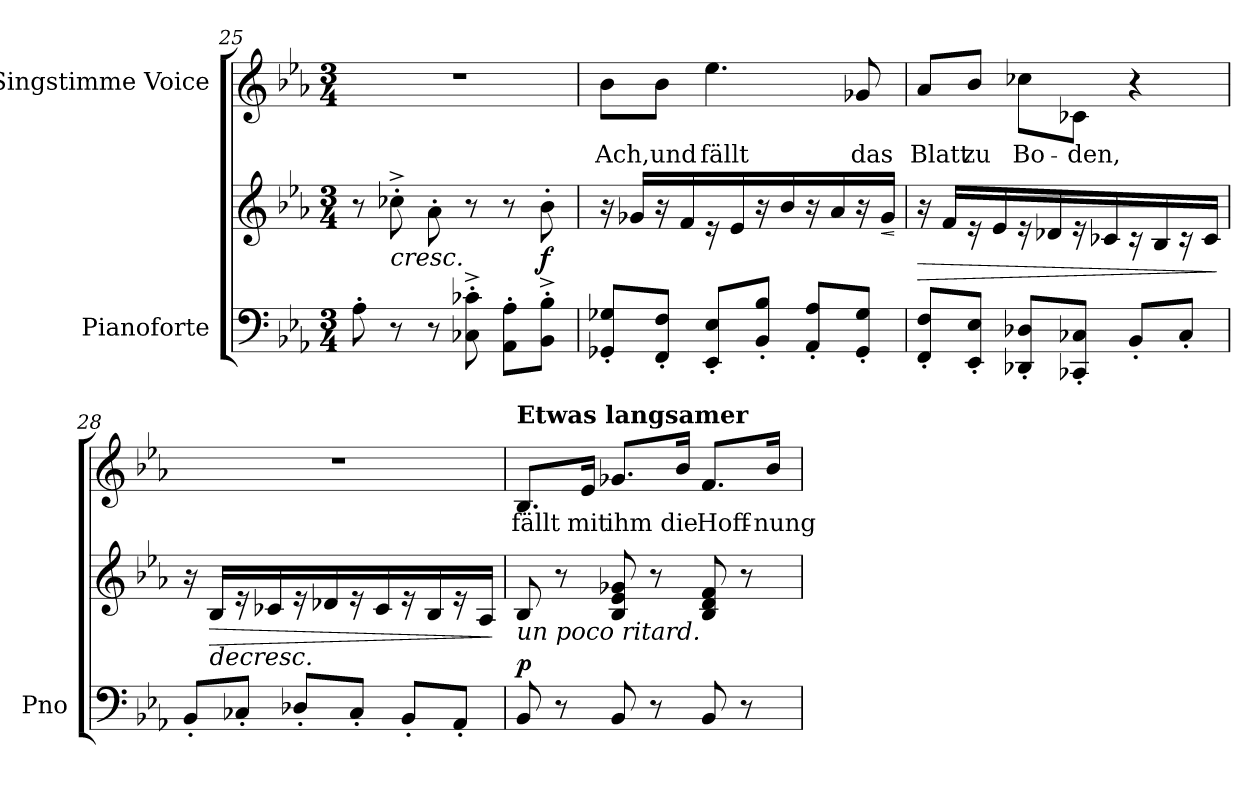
**kern	**kern	**dynam	**kern	**text
*part2	*part2	*part2	*part1	*part1
*staff3	*staff2	*staff2/3	*staff1	*staff1
*I"Pianoforte	*	*	*I"Singstimme Voice	*
*I'Pno	*	*	*	*
*clefF4	*clefG2	*	*clefG2	*
*k[b-e-a-]	*k[b-e-a-]	*	*k[b-e-a-]	*
*M3/4	*M3/4	*	*M3/4	*
=25	=25	=25	=25	=25
8A-'\	8r	.	2.r	.
!	!	!LO:HP:b	!	!
8r	8cc-X'^\	<	.	.
8r	8a-'\	.	.	.
8C-X\'^ 8c-X\'^	8r	.	.	.
8AA-\' 8A-\'L	8r	.	.	.
!	!	!LO:DY:b	!	!
8BB-\'^ 8B-\'^J	8b-'\	f	.	.
.	.	[	.	.
=26	=26	=26	=26	=26
!	!	!	!	!LO:LY:b
8GG-X/' 8G-X/'L	16r	.	8b-\L	Ach,
.	16g-X/LL	.	.	.
!	!	!	!	!LO:LY:b
8FF/' 8F/'J	16r	.	8b-\J	und
.	16f/	.	.	.
!	!	!	!	!LO:LY:b
8EE-/' 8E-/'L	16r	.	4.ee-\	fällt
.	16e-/	.	.	.
8BB-/' 8B-/'J	16r	.	.	.
.	16b-/	.	.	.
8AA-/' 8A-/'L	16r	.	.	.
.	16a-/	.	.	.
!	!	!	!	!LO:LY:b
8GG-/' 8G-/'J	16r	.	8g-X/	das
!	!	!LO:HP:b	!	!
.	16g-/JJ	<	.	.
.	.	[	.	.
!!LO:PB:g=z
=27	=27	=27	=27	=27
!	!	!LO:HP:b	!	!LO:LY:b
8FF/' 8F/'L	16r	>	8a-/L	Blatt
.	16f/LL	.	.	.
!	!	!	!	!LO:LY:b
8EE-/' 8E-/'J	16r	.	8b-/J	zu
.	16e-/	.	.	.
!	!	!	!	!LO:LY:b
8DD-X/' 8D-X/'L	16r	.	8cc-X\L	Bo-
.	16d-X/	.	.	.
!	!	!	!	!LO:LY:b
8CC-X/' 8C-X/'J	16r	.	8c-X\J	-den,
.	16c-X/	.	.	.
8BB-'/L	16r	.	4r	.
.	16B-/	.	.	.
8C-'/J	16r	.	.	.
.	16c-/JJ	.	.	.
.	.	]	.	.
!!LO:PB:g=z
=28	=28	=28	=28	=28
8BB-'/L	16r	.	2.r	.
!	!LO:TX:b:i:t=decresc.	!	!	!
!	!	!LO:HP:b	!	!
.	16B-/LL	>	.	.
8C-X'/J	16re	.	.	.
.	16c-X/	.	.	.
8D-X'/L	16re	.	.	.
.	16d-X/	.	.	.
8C-'/J	16re	.	.	.
.	16c-/	.	.	.
8BB-'/L	16re	.	.	.
.	16B-/	.	.	.
8AA-'/J	16re	.	.	.
.	16A-/JJ	.	.	.
.	.	]	.	.
=29	=29	=29	=29	=29
*	*	*	*MM50	*
!	!	!	!LO:TX:a:B:t=Etwas langsamer	!
!	!LO:TX:b:i:t=un poco ritard.	!	!	!
!	!	!LO:DY:a=2	!	!LO:LY:b
8BB-/	8B-/	p	8.B-/L	fällt
8r	8r	.	.	.
!	!	!	!	!LO:LY:b
.	.	.	16e-/Jk	mit
!	!	!	!	!LO:LY:b
8BB-/	8B-/ 8e-/ 8g-X/	.	8.g-X/L	ihm
8r	8r	.	.	.
!	!	!	!	!LO:LY:b
.	.	.	16b-/Jk	die
!	!	!	!	!LO:LY:b
8BB-/	8B-/ 8d/ 8f/	.	8.f/L	Hoff-
8r	8r	.	.	.
!	!	!	!	!LO:LY:b
.	.	.	16b-/Jk	-nung
=	=	=	=	=
*-	*-	*-	*-	*-
